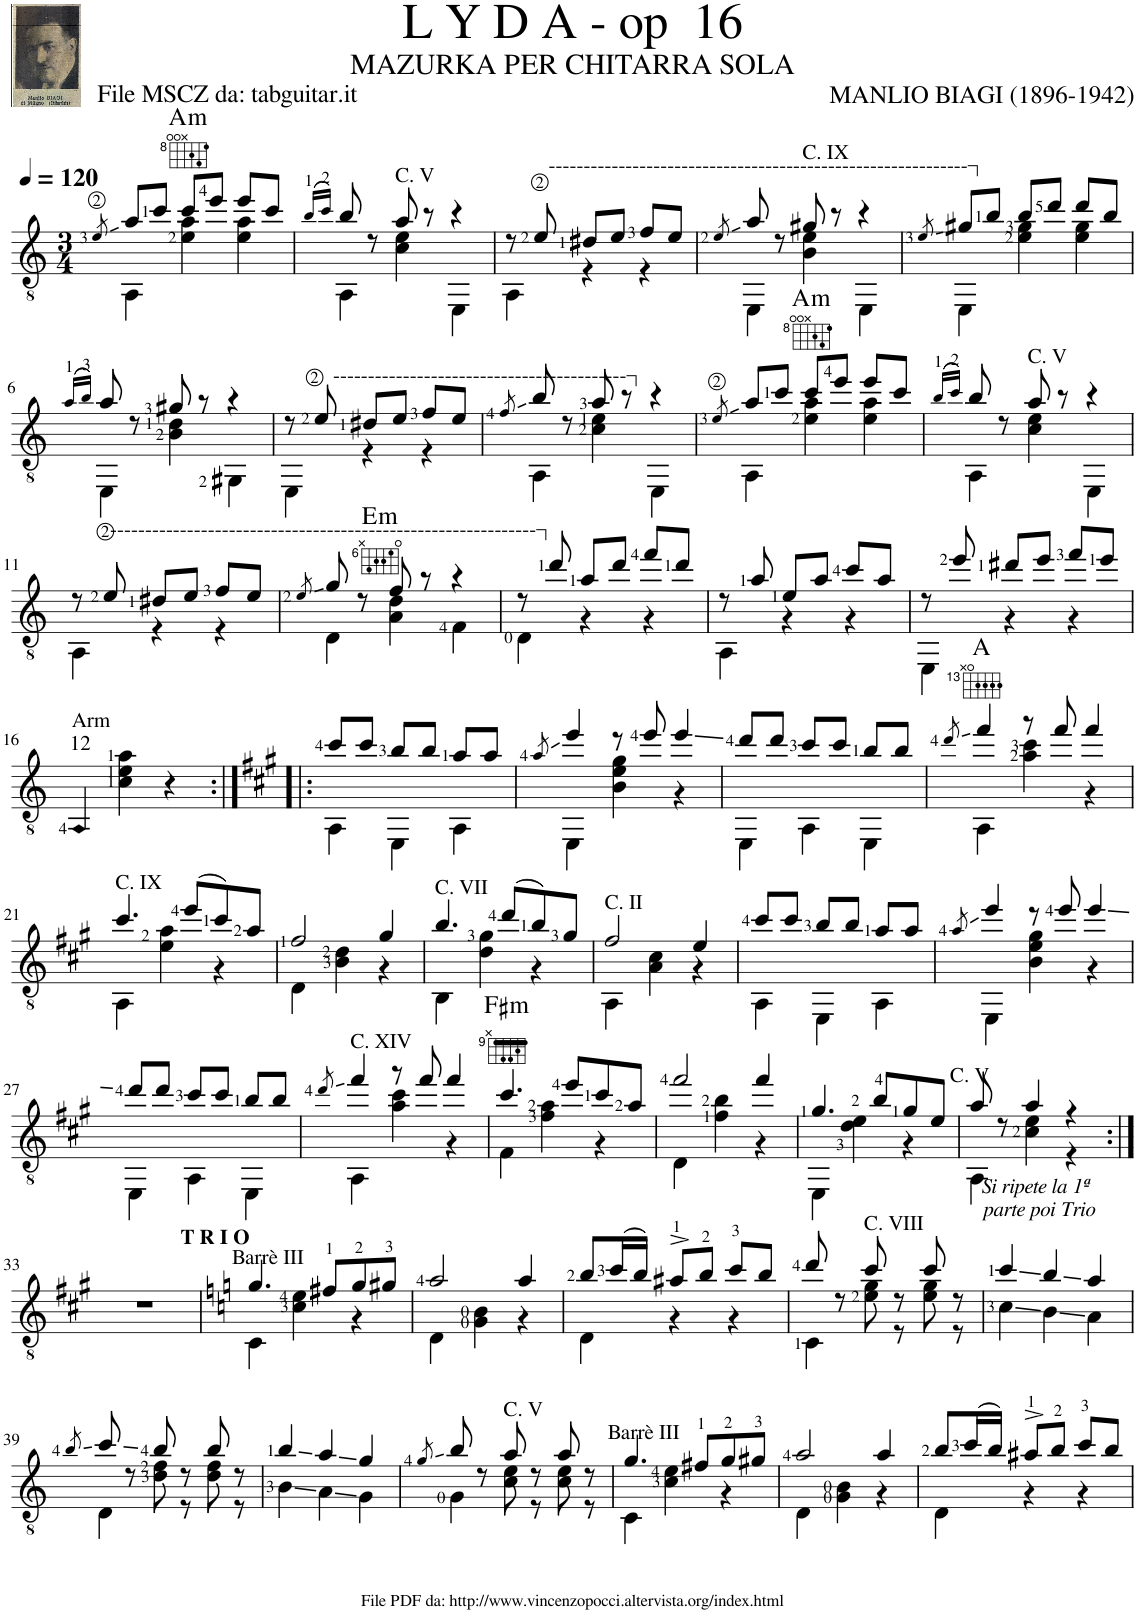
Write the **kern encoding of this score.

**kern	**harte
*part1	*part1
*staff1	*
*I"Guitar	*
*I'Guit.	*
*clefGv2	*
*k[]	*
*M3/4	*
*MM120	*
=1	=1
8qe/	.
*^	*
8a/L	4AA\	.
8cc/J	.	.
!	!	!LO:H:kt=m
8cc/L	4e\ 4a\	A:min
8ee/J	.	.
8ee/L	4e\ 4a\	.
8cc/J	.	.
=2	=2	=2
(16qb/LL	.	.
16qcc/JJ)	.	.
8b/	4AA\	.
8r	.	.
!LO:TX:a:t=C. V	!	!
8a/	4c\ 4e\	.
8r	.	.
4r	4EE\	.
=3	=3	=3
8r	4AA\	.
8e/	.	.
!LO:TX:a:t=------------------------------------------------------------┐	!	!
8d#X/L	4r	.
8e/J	.	.
8f/L	4r	.
8e/J	.	.
=4	=4	=4
8qe/	.	.
8a/	4EE\	.
8r	.	.
!LO:TX:a:t=C. IX	!	!
8g#X/	4B\ 4e\	.
8r	.	.
4r	4EE\	.
=5	=5	=5
8qe/	.	.
8g#X/L	4EE\	.
8b/J	.	.
8b/L	4e\ 4g#\	.
8dd/J	.	.
8dd/L	4e\ 4g#\	.
8b/J	.	.
!!LO:LB:g=z	!!
=6	=6	=6
(16qa/LL	.	.
16qb/JJ)	.	.
8a/	4EE\	.
8r	.	.
8g#X/	4B\ 4d\	.
8r	.	.
4r	4GG#X\	.
=7	=7	=7
8r	4EE\	.
8e/	.	.
!LO:TX:a:t=------------------------------------------┐	!	!
8d#X/L	4r	.
8e/J	.	.
8f/L	4r	.
8e/J	.	.
=8	=8	=8
8qf/	.	.
8b/	4AA\	.
8r	.	.
8a/	4c\ 4e\	.
8r	.	.
4r	4EE\	.
=9	=9	=9
8qe/	.	.
8a/L	4AA\	.
8cc/J	.	.
!	!	!LO:H:kt=m
8cc/L	4e\ 4a\	A:min
8ee/J	.	.
8ee/L	4e\ 4a\	.
8cc/J	.	.
=10	=10	=10
(16qb/LL	.	.
16qcc/JJ)	.	.
8b/	4AA\	.
8r	.	.
!LO:TX:a:t=C. V	!	!
8a/	4c\ 4e\	.
8r	.	.
4r	4EE\	.
!!LO:LB:g=z	!!
=11	=11	=11
8r	4AA\	.
8e/	.	.
!LO:TX:a:t=-------------------------------------------------------------┐	!	!
8d#X/L	4r	.
8e/J	.	.
8f/L	4r	.
8e/J	.	.
=12	=12	=12
8qe/	.	.
8g/	4D\	.
8r	.	.
!	!	!LO:H:kt=m
8f/	4A\ 4d\	E:min
8r	.	.
4r	4F\	.
=13	=13	=13
8r	4D\	.
8dd/	.	.
8a/L	4r	.
8dd/J	.	.
8ff/L	4r	.
8dd/J	.	.
=14	=14	=14
8r	4AA\	.
8a/	.	.
8e/L	4r	.
8a/J	.	.
8cc/L	4r	.
8a/J	.	.
=15	=15	=15
8r	4EE\	.
8ee/	.	.
8dd#X/L	4r	.
8ee/J	.	.
8ff/L	4r	.
8ee/J	.	.
*v	*v	*
!!LO:LB:g=z
=16	=16
!LO:TX:a:t=Arm	!
!LO:TX:a:t=12	!
4AA/	.
4c\ 4e\ 4a\	.
4r	.
=17:|!|:	=17:|!|:
*k[f#c#g#]	*
*^	*
8cc#/L	4AA\	.
8cc#/J	.	.
8b/L	4EE\	.
8b/J	.	.
8a/L	4AA\	.
8a/J	.	.
=18	=18	=18
8qa/	.	.
4ee/	4EE\	.
8r	4B\ 4e\ 4g#\	.
8ee/	.	.
4ee/	4r	.
=19	=19	=19
8dd/L	4EE\	.
8dd/J	.	.
8cc#/L	4AA\	.
8cc#/J	.	.
8b/L	4EE\	.
8b/J	.	.
=20	=20	=20
8qdd/	.	.
4ff#/	4AA\	A:maj
8r	4a\ 4cc#\	.
8ff#/	.	.
4ff#/	4r	.
!!LO:LB:g=z	!!
=21	=21	=21
!LO:TX:a:t=C. IX	!	!
4.cc#/	4AA\	.
.	4e\ 4a\	.
(8ee/L	.	.
8cc#/)	4r	.
8a/J	.	.
=22	=22	=22
2f#/	4D\	.
.	4B\ 4d\	.
4g#/	4r	.
=23	=23	=23
!LO:TX:a:t=C. VII	!	!
4.b/	4BB\	.
.	4d\ 4g#\	.
(8dd/L	.	.
8b/)	4r	.
8g#/J	.	.
=24	=24	=24
!LO:TX:a:t=C. II	!	!
2f#/	4AA\	.
.	4A\ 4c#\	.
4e/	4r	.
=25	=25	=25
8cc#/L	4AA\	.
8cc#/J	.	.
8b/L	4EE\	.
8b/J	.	.
8a/L	4AA\	.
8a/J	.	.
=26	=26	=26
8qa/	.	.
4ee/	4EE\	.
8r	4B\ 4e\ 4g#\	.
8ee/	.	.
4ee/	4r	.
!!LO:LB:g=z	!!
=27	=27	=27
8dd/L	4EE\	.
8dd/J	.	.
8cc#/L	4AA\	.
8cc#/J	.	.
8b/L	4EE\	.
8b/J	.	.
=28	=28	=28
8qdd/	.	.
!LO:TX:a:t=C. XIV	!	!
4ff#/	4AA\	.
8r	4a\ 4cc#\	.
8ff#/	.	.
4ff#/	4r	.
=29	=29	=29
!	!	!LO:H:kt=m
4.cc#/	4F#\	F#:min
.	4f#\ 4a\	.
8ee/L	.	.
8cc#/	4r	.
8a/J	.	.
=30	=30	=30
2ff#/	4D\	.
.	4f#\ 4b\	.
4ff#/	4r	.
=31	=31	=31
4.g#/	4EE\	.
.	4d\ 4e\	.
8b/L	.	.
8g#/	4r	.
8e/J	.	.
=32	=32	=32
!LO:TX:b:i:t=Si ripete la 1ª	!	!
!LO:TX:b:t=parte poi Trio	!	!
8a/	4AA\	.
!LO:TX:a:t=C. V	!	!
8r	.	.
4a/	4c#\ 4e\	.
4r	4r	.
*v	*v	*
!!LO:LB:g=z
=33:|!	=33:|!
2.r	.
=34	=34
*k[]	*
*^	*
!LO:TX:a:B:t=T R I O	!	!
!LO:TX:a:t=Barrè III	!	!
4.g/	4C\	.
.	4c\ 4e\	.
8f#X/L	.	.
8g/	4r	.
8g#X/J	.	.
=35	=35	=35
2a/	4D\	.
.	4G\ 4B\	.
4a/	4r	.
=36	=36	=36
8b/L	4D\	.
(16cc/L	.	.
16b/JJ)	.	.
8a#X^/L	4r	.
8b/J	.	.
8cc/L	4r	.
8b/J	.	.
=37	=37	=37
8dd/	4C\	.
8r	.	.
!LO:TX:a:t=C. VIII	!	!
8cc/	8e\ 8g\	.
8r	8r	.
8cc/	8e\ 8g\	.
8r	8r	.
=38	=38	=38
4cc/	4c\	.
4b/	4B\	.
4a/	4A\	.
!!LO:LB:g=z	!!
=39	=39	=39
8qb/	.	.
8cc/	4D\	.
8r	.	.
8b/	8d\ 8f\	.
8r	8r	.
8b/	8d\ 8f\	.
8r	8r	.
=40	=40	=40
4b/	4B\	.
4a/	4A\	.
4g/	4G\	.
=41	=41	=41
8qg/	.	.
8b/	4G\	.
8r	.	.
!LO:TX:a:t=C. V	!	!
8a/	8c\ 8e\	.
8r	8r	.
8a/	8c\ 8e\	.
8r	8r	.
=42	=42	=42
!LO:TX:a:t=Barrè III	!	!
4.g/	4C\	.
.	4c\ 4e\	.
8f#X/L	.	.
8g/	4r	.
8g#X/J	.	.
=43	=43	=43
2a/	4D\	.
.	4G\ 4B\	.
4a/	4r	.
=44	=44	=44
8b/L	4D\	.
(16cc/L	.	.
16b/JJ)	.	.
8a#X^/L	4r	.
8b/J	.	.
8cc/L	4r	.
8b/J	.	.
*v	*v	*
=	=
*-	*-
